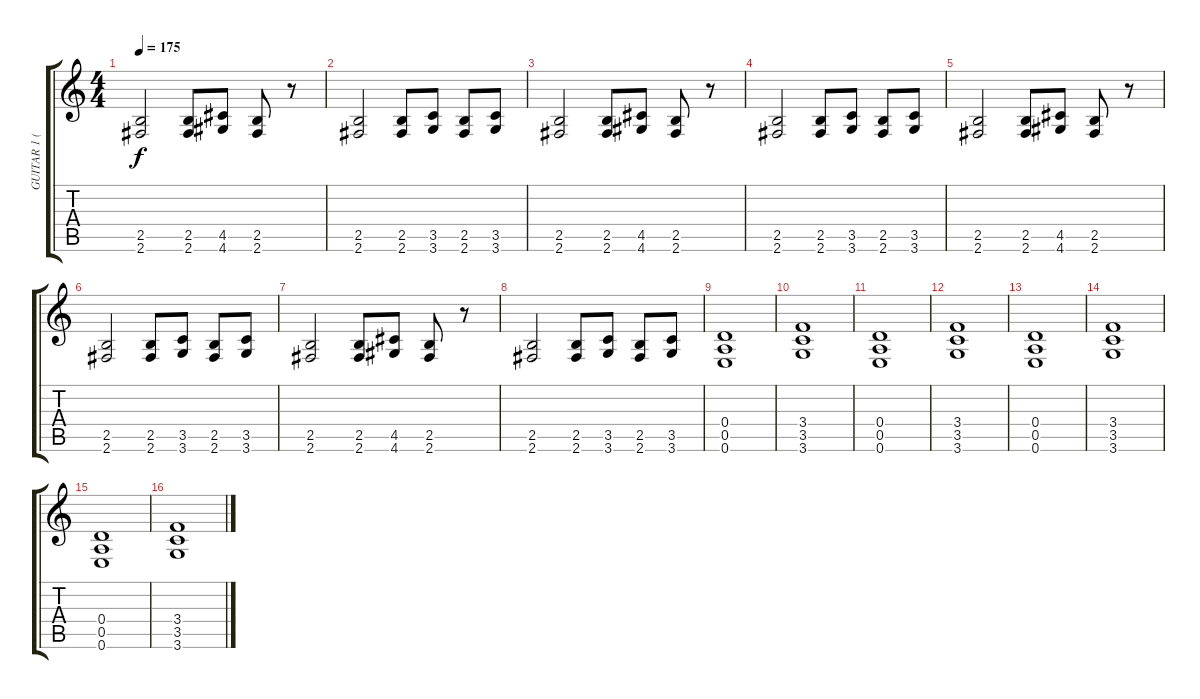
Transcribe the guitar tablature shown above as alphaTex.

\track ("GUITAR 1 ( Koichi Fukuda )" "GUITAR 1 (") {instrument distortionguitar}
\staff {score tabs}
\tuning (E4 B3 G3 D3 A2 E2) {hide}
\ts (4 4)
\tempo 175
\clef g2
\ks c
(2.5 2.6).2{dy f} (2.5 2.6).8 (4.5 4.6).8 (2.5 2.6).8 r.8 |
(2.5 2.6).2 (2.5 2.6).8 (3.5 3.6).8 (2.5 2.6).8 (3.5 3.6).8 |
(2.5 2.6).2 (2.5 2.6).8 (4.5 4.6).8 (2.5 2.6).8 r.8 |
(2.5 2.6).2 (2.5 2.6).8 (3.5 3.6).8 (2.5 2.6).8 (3.5 3.6).8 |
(2.5 2.6).2 (2.5 2.6).8 (4.5 4.6).8 (2.5 2.6).8 r.8 |
(2.5 2.6).2 (2.5 2.6).8 (3.5 3.6).8 (2.5 2.6).8 (3.5 3.6).8 |
(2.5 2.6).2 (2.5 2.6).8 (4.5 4.6).8 (2.5 2.6).8 r.8 |
(2.5 2.6).2 (2.5 2.6).8 (3.5 3.6).8 (2.5 2.6).8 (3.5 3.6).8 |
(0.4 0.5 0.6).1 |
(3.4 3.5 3.6).1 |
(0.4 0.5 0.6).1 |
(3.4 3.5 3.6).1 |
(0.4 0.5 0.6).1 |
(3.4 3.5 3.6).1 |
(0.4 0.5 0.6).1 |
(3.4 3.5 3.6).1
